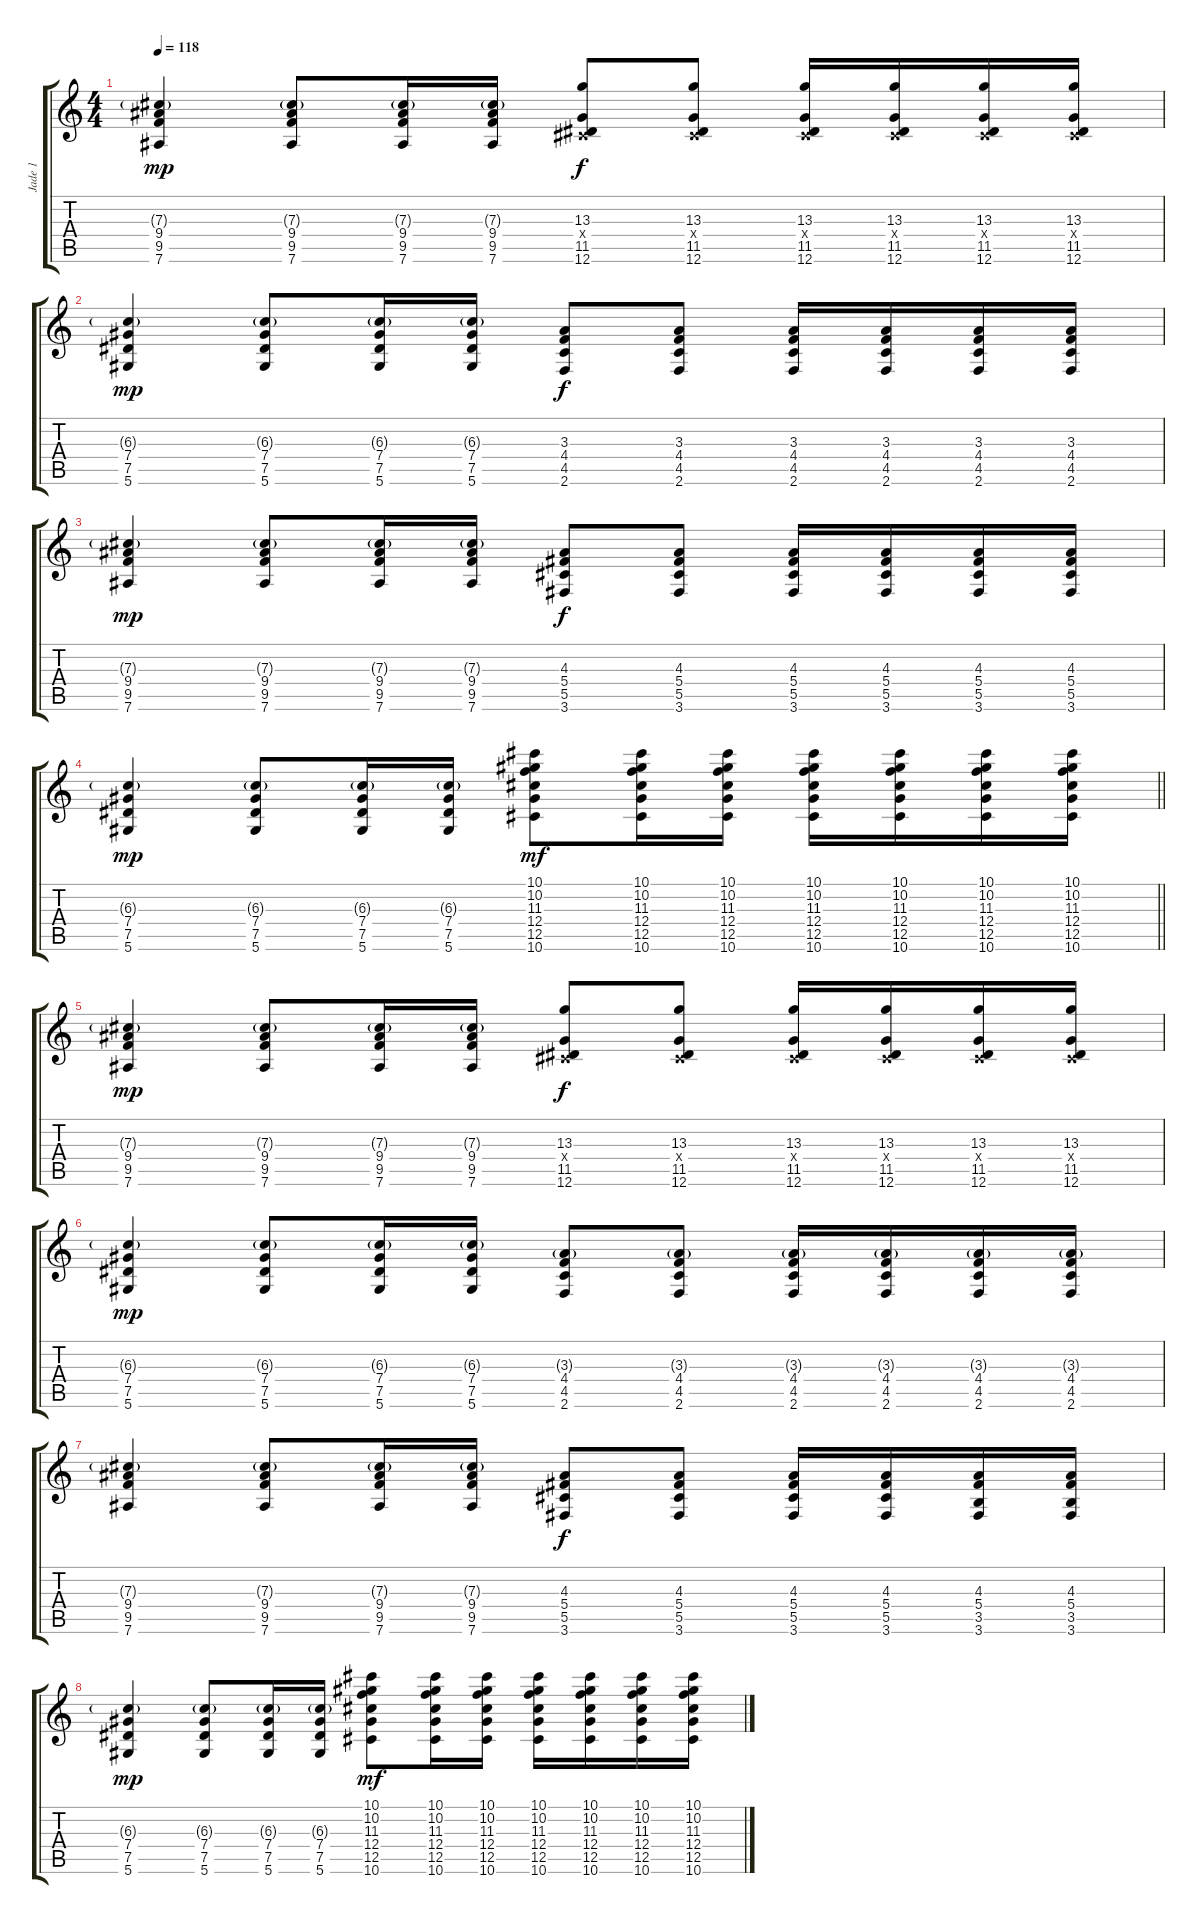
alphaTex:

\track ("Jade 1" "Jade 1") {instrument overdrivenguitar}
\staff {score tabs}
\tuning (Eb4 Bb3 Gb3 Db3 Ab2 Eb2) {hide}
\ts (4 4)
\tempo 118
\clef g2
\ks c
(7.3{g} 9.4 9.5 7.6).4{dy mp} (7.3{g} 9.4 9.5 7.6).8 (7.3{g} 9.4 9.5 7.6).16 (7.3{g} 9.4 9.5 7.6).16 (13.3 0.4{x} 11.5 12.6).8{dy f} (13.3 0.4{x} 11.5 12.6).8 (13.3 0.4{x} 11.5 12.6).16 (13.3 0.4{x} 11.5 12.6).16 (13.3 0.4{x} 11.5 12.6).16 (13.3 0.4{x} 11.5 12.6).16 |
(6.3{g} 7.4 7.5 5.6).4{dy mp} (6.3{g} 7.4 7.5 5.6).8 (6.3{g} 7.4 7.5 5.6).16 (6.3{g} 7.4 7.5 5.6).16 (3.3 4.4 4.5 2.6).8{dy f} (3.3 4.4 4.5 2.6).8 (3.3 4.4 4.5 2.6).16 (3.3 4.4 4.5 2.6).16 (3.3 4.4 4.5 2.6).16 (3.3 4.4 4.5 2.6).16 |
(7.3{g} 9.4 9.5 7.6).4{dy mp} (7.3{g} 9.4 9.5 7.6).8 (7.3{g} 9.4 9.5 7.6).16 (7.3{g} 9.4 9.5 7.6).16 (4.3 5.4 5.5 3.6).8{dy f} (4.3 5.4 5.5 3.6).8 (4.3 5.4 5.5 3.6).16 (4.3 5.4 5.5 3.6).16 (4.3 5.4 5.5 3.6).16 (4.3 5.4 5.5 3.6).16 |
\barLineRight lightlight
(6.3{g} 7.4 7.5 5.6).4{dy mp} (6.3{g} 7.4 7.5 5.6).8 (6.3{g} 7.4 7.5 5.6).16 (6.3{g} 7.4 7.5 5.6).16 (10.1 10.2 11.3 12.4 12.5 10.6).8{dy mf} (10.1 10.2 11.3 12.4 12.5 10.6).16 (10.1 10.2 11.3 12.4 12.5 10.6).16 (10.1 10.2 11.3 12.4 12.5 10.6).16 (10.1 10.2 11.3 12.4 12.5 10.6).16 (10.1 10.2 11.3 12.4 12.5 10.6).16 (10.1 10.2 11.3 12.4 12.5 10.6).16 |
(7.3{g} 9.4 9.5 7.6).4{dy mp} (7.3{g} 9.4 9.5 7.6).8 (7.3{g} 9.4 9.5 7.6).16 (7.3{g} 9.4 9.5 7.6).16 (13.3 0.4{x} 11.5 12.6).8{dy f} (13.3 0.4{x} 11.5 12.6).8 (13.3 0.4{x} 11.5 12.6).16 (13.3 0.4{x} 11.5 12.6).16 (13.3 0.4{x} 11.5 12.6).16 (13.3 0.4{x} 11.5 12.6).16 |
(6.3{g} 7.4 7.5 5.6).4{dy mp} (6.3{g} 7.4 7.5 5.6).8 (6.3{g} 7.4 7.5 5.6).16 (6.3{g} 7.4 7.5 5.6).16 (3.3{g} 4.4 4.5 2.6).8 (3.3{g} 4.4 4.5 2.6).8 (3.3{g} 4.4 4.5 2.6).16 (3.3{g} 4.4 4.5 2.6).16 (3.3{g} 4.4 4.5 2.6).16 (3.3{g} 4.4 4.5 2.6).16 |
(7.3{g} 9.4 9.5 7.6).4 (7.3{g} 9.4 9.5 7.6).8 (7.3{g} 9.4 9.5 7.6).16 (7.3{g} 9.4 9.5 7.6).16 (4.3 5.4 5.5 3.6).8{dy f} (4.3 5.4 5.5 3.6).8 (4.3 5.4 5.5 3.6).16 (4.3 5.4 5.5 3.6).16 (4.3 5.4 3.5 3.6).16 (4.3 5.4 3.5 3.6).16 |
(6.3{g} 7.4 7.5 5.6).4{dy mp} (6.3{g} 7.4 7.5 5.6).8 (6.3{g} 7.4 7.5 5.6).16 (6.3{g} 7.4 7.5 5.6).16 (10.1 10.2 11.3 12.4 12.5 10.6).8{dy mf} (10.1 10.2 11.3 12.4 12.5 10.6).16 (10.1 10.2 11.3 12.4 12.5 10.6).16 (10.1 10.2 11.3 12.4 12.5 10.6).16 (10.1 10.2 11.3 12.4 12.5 10.6).16 (10.1 10.2 11.3 12.4 12.5 10.6).16 (10.1 10.2 11.3 12.4 12.5 10.6).16
